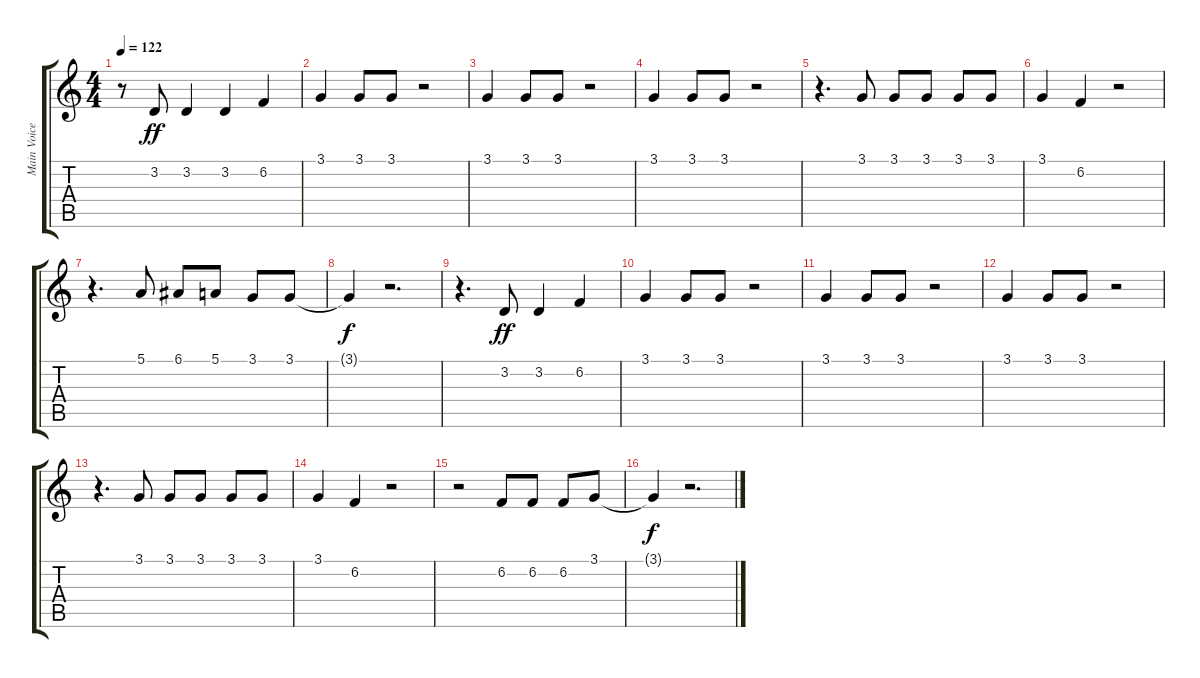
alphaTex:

\track ("Main Voice" "Main Voice") {instrument pad4choir}
\staff {score tabs}
\tuning (E4 B3 G3 D3 A2 E2) {hide}
\ts (4 4)
\tempo 122
\clef g2
\ks c
r.8{dy f} 3.2.8{dy ff} 3.2.4 3.2.4 6.2.4 |
3.1.4 3.1.8 3.1.8 r.2 |
3.1.4 3.1.8 3.1.8 r.2 |
3.1.4 3.1.8 3.1.8 r.2 |
r.4{d} 3.1.8 3.1.8 3.1.8 3.1.8 3.1.8 |
3.1.4 6.2.4 r.2 |
r.4{d} 5.1.8 6.1.8 5.1.8 3.1.8 3.1.8 |
3.1{t}.4{dy f} r.2{d} |
r.4{d} 3.2.8{dy ff} 3.2.4 6.2.4 |
3.1.4 3.1.8 3.1.8 r.2 |
3.1.4 3.1.8 3.1.8 r.2 |
3.1.4 3.1.8 3.1.8 r.2 |
r.4{d} 3.1.8 3.1.8 3.1.8 3.1.8 3.1.8 |
3.1.4 6.2.4 r.2 |
r.2 6.2.8 6.2.8 6.2.8 3.1.8 |
3.1{t}.4{dy f} r.2{d}
